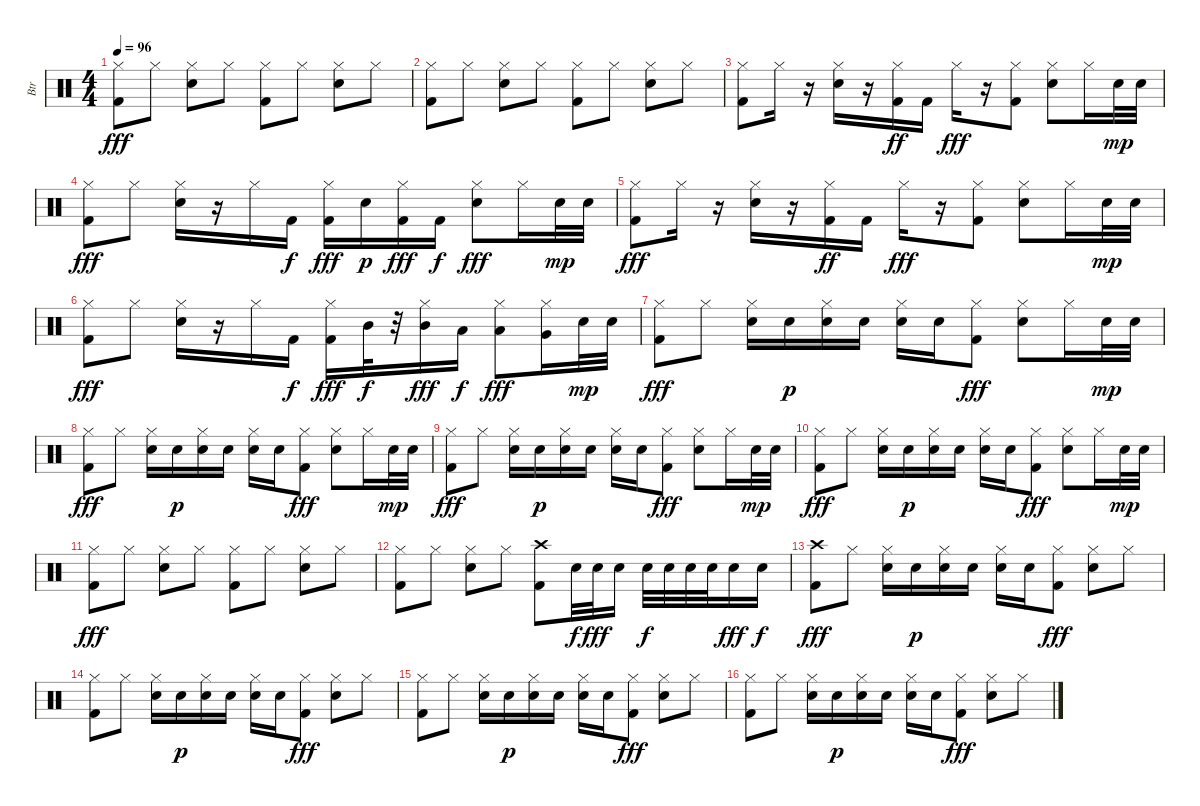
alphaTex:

\track ("Btr" "Btr") {instrument percussion}
\staff {score}
\articulation defaults
\ts (4 4)
\tempo 96
\clef neutral
\ks c
("Hi-Hat (closed)" "Kick (hit) 2").8{dy fff} "Hi-Hat (closed)".8 ("Hi-Hat (closed)" "Snare (hit) 2").8 "Hi-Hat (closed)".8 ("Hi-Hat (closed)" "Kick (hit) 2").8 "Hi-Hat (closed)".8 ("Hi-Hat (closed)" "Snare (hit) 2").8 "Hi-Hat (closed)".8 |
("Hi-Hat (closed)" "Kick (hit) 2").8 "Hi-Hat (closed)".8 ("Hi-Hat (closed)" "Snare (hit) 2").8 "Hi-Hat (closed)".8 ("Hi-Hat (closed)" "Kick (hit) 2").8 "Hi-Hat (closed)".8 ("Hi-Hat (closed)" "Snare (hit) 2").8 "Hi-Hat (closed)".8 |
("Hi-Hat (closed)" "Kick (hit) 2").8 "Hi-Hat (closed)".16 r.16 ("Hi-Hat (closed)" "Snare (hit) 2").16 r.16 ("Hi-Hat (closed)" "Kick (hit) 2").16{dy ff} "Kick (hit) 2".16 "Hi-Hat (closed)".16{dy fff} r.16 ("Hi-Hat (closed)" "Kick (hit) 2").8 ("Hi-Hat (closed)" "Snare (hit) 2").8 "Hi-Hat (closed)".16 "Snare (hit) 2".32{dy mp} "Snare (hit) 2".32 |
("Hi-Hat (closed)" "Kick (hit) 2").8{dy fff} "Hi-Hat (closed)".8 ("Hi-Hat (closed)" "Snare (hit) 2").16 r.16 "Hi-Hat (closed)".16 "Kick (hit) 2".16{dy f} ("Hi-Hat (closed)" "Kick (hit) 2").16{dy fff} "Snare (hit) 2".16{dy p} ("Hi-Hat (closed)" "Kick (hit) 2").16{dy fff} "Kick (hit) 2".16{dy f} ("Hi-Hat (closed)" "Snare (hit) 2").8{dy fff} "Hi-Hat (closed)".16 "Snare (hit) 2".32{dy mp} "Snare (hit) 2".32 |
("Hi-Hat (closed)" "Kick (hit) 2").8{dy fff} "Hi-Hat (closed)".16 r.16 ("Hi-Hat (closed)" "Snare (hit) 2").16 r.16 ("Hi-Hat (closed)" "Kick (hit) 2").16{dy ff} "Kick (hit) 2".16 "Hi-Hat (closed)".16{dy fff} r.16 ("Hi-Hat (closed)" "Kick (hit) 2").8 ("Hi-Hat (closed)" "Snare (hit) 2").8 "Hi-Hat (closed)".16 "Snare (hit) 2".32{dy mp} "Snare (hit) 2".32 |
("Hi-Hat (closed)" "Kick (hit) 2").8{dy fff} "Hi-Hat (closed)".8 ("Hi-Hat (closed)" "Snare (hit) 2").16 r.16 "Hi-Hat (closed)".16 "Kick (hit) 2".16{dy f} ("Hi-Hat (closed)" "Kick (hit) 2").16{dy fff} "Mid Tom (hit)".32{dy f} r.32 ("Hi-Hat (closed)" "Mid Tom (hit)").16{dy fff} "Low Tom (hit)".16{dy f} ("Hi-Hat (closed)" "Low Tom (hit)").8{dy fff} ("Hi-Hat (closed)" "Very Low Tom (hit)").16 "Snare (hit) 2".32{dy mp} "Snare (hit) 2".32 |
("Hi-Hat (closed)" "Kick (hit) 2").8{dy fff} "Hi-Hat (closed)".8 ("Hi-Hat (closed)" "Snare (hit) 2").16 "Snare (hit) 2".16{dy p} ("Hi-Hat (closed)" "Snare (hit) 2").16 "Snare (hit) 2".16 ("Hi-Hat (closed)" "Snare (hit) 2").16 "Snare (hit) 2".16 ("Hi-Hat (closed)" "Kick (hit) 2").8{dy fff} ("Hi-Hat (closed)" "Snare (hit) 2").8 "Hi-Hat (closed)".16 "Snare (hit) 2".32{dy mp} "Snare (hit) 2".32 |
("Hi-Hat (closed)" "Kick (hit) 2").8{dy fff} "Hi-Hat (closed)".8 ("Hi-Hat (closed)" "Snare (hit) 2").16 "Snare (hit) 2".16{dy p} ("Hi-Hat (closed)" "Snare (hit) 2").16 "Snare (hit) 2".16 ("Hi-Hat (closed)" "Snare (hit) 2").16 "Snare (hit) 2".16 ("Hi-Hat (closed)" "Kick (hit) 2").8{dy fff} ("Hi-Hat (closed)" "Snare (hit) 2").8 "Hi-Hat (closed)".16 "Snare (hit) 2".32{dy mp} "Snare (hit) 2".32 |
("Hi-Hat (closed)" "Kick (hit) 2").8{dy fff} "Hi-Hat (closed)".8 ("Hi-Hat (closed)" "Snare (hit) 2").16 "Snare (hit) 2".16{dy p} ("Hi-Hat (closed)" "Snare (hit) 2").16 "Snare (hit) 2".16 ("Hi-Hat (closed)" "Snare (hit) 2").16 "Snare (hit) 2".16 ("Hi-Hat (closed)" "Kick (hit) 2").8{dy fff} ("Hi-Hat (closed)" "Snare (hit) 2").8 "Hi-Hat (closed)".16 "Snare (hit) 2".32{dy mp} "Snare (hit) 2".32 |
("Hi-Hat (closed)" "Kick (hit) 2").8{dy fff} "Hi-Hat (closed)".8 ("Hi-Hat (closed)" "Snare (hit) 2").16 "Snare (hit) 2".16{dy p} ("Hi-Hat (closed)" "Snare (hit) 2").16 "Snare (hit) 2".16 ("Hi-Hat (closed)" "Snare (hit) 2").16 "Snare (hit) 2".16 ("Hi-Hat (closed)" "Kick (hit) 2").8{dy fff} ("Hi-Hat (closed)" "Snare (hit) 2").8 "Hi-Hat (closed)".16 "Snare (hit) 2".32{dy mp} "Snare (hit) 2".32 |
("Hi-Hat (closed)" "Kick (hit) 2").8{dy fff} "Hi-Hat (closed)".8 ("Hi-Hat (closed)" "Snare (hit) 2").8 "Hi-Hat (closed)".8 ("Hi-Hat (closed)" "Kick (hit) 2").8 "Hi-Hat (closed)".8 ("Hi-Hat (closed)" "Snare (hit) 2").8 "Hi-Hat (closed)".8 |
("Hi-Hat (closed)" "Kick (hit) 2").8 "Hi-Hat (closed)".8 ("Hi-Hat (closed)" "Snare (hit) 2").8 "Hi-Hat (closed)".8 ("Crash high (hit)" "Kick (hit) 2").8 "Electric Snare (hit)".32{dy f} "Electric Snare (hit)".32{dy fff} "Electric Snare (hit)".16 "Snare (hit) 2".32{dy f} "Snare (hit) 2".32 "Snare (hit) 2".32 "Snare (hit) 2".32 "Snare (hit) 2".16{dy fff} "Snare (hit) 2".16{dy f} |
("Crash high (hit)" "Kick (hit) 2").8{dy fff} "Hi-Hat (closed)".8 ("Hi-Hat (closed)" "Snare (hit) 2").16 "Snare (hit) 2".16{dy p} ("Hi-Hat (closed)" "Snare (hit) 2").16 "Snare (hit) 2".16 ("Hi-Hat (closed)" "Snare (hit) 2").16 "Snare (hit) 2".16 ("Hi-Hat (closed)" "Kick (hit) 2").8{dy fff} ("Hi-Hat (closed)" "Snare (hit) 2").8 "Hi-Hat (closed)".8 |
("Hi-Hat (closed)" "Kick (hit) 2").8 "Hi-Hat (closed)".8 ("Hi-Hat (closed)" "Snare (hit) 2").16 "Snare (hit) 2".16{dy p} ("Hi-Hat (closed)" "Snare (hit) 2").16 "Snare (hit) 2".16 ("Hi-Hat (closed)" "Snare (hit) 2").16 "Snare (hit) 2".16 ("Hi-Hat (closed)" "Kick (hit) 2").8{dy fff} ("Hi-Hat (closed)" "Snare (hit) 2").8 "Hi-Hat (closed)".8 |
("Hi-Hat (closed)" "Kick (hit) 2").8 "Hi-Hat (closed)".8 ("Hi-Hat (closed)" "Snare (hit) 2").16 "Snare (hit) 2".16{dy p} ("Hi-Hat (closed)" "Snare (hit) 2").16 "Snare (hit) 2".16 ("Hi-Hat (closed)" "Snare (hit) 2").16 "Snare (hit) 2".16 ("Hi-Hat (closed)" "Kick (hit) 2").8{dy fff} ("Hi-Hat (closed)" "Snare (hit) 2").8 "Hi-Hat (closed)".8 |
("Hi-Hat (closed)" "Kick (hit) 2").8 "Hi-Hat (closed)".8 ("Hi-Hat (closed)" "Snare (hit) 2").16 "Snare (hit) 2".16{dy p} ("Hi-Hat (closed)" "Snare (hit) 2").16 "Snare (hit) 2".16 ("Hi-Hat (closed)" "Snare (hit) 2").16 "Snare (hit) 2".16 ("Hi-Hat (closed)" "Kick (hit) 2").8{dy fff} ("Hi-Hat (closed)" "Snare (hit) 2").8 "Hi-Hat (closed)".8
